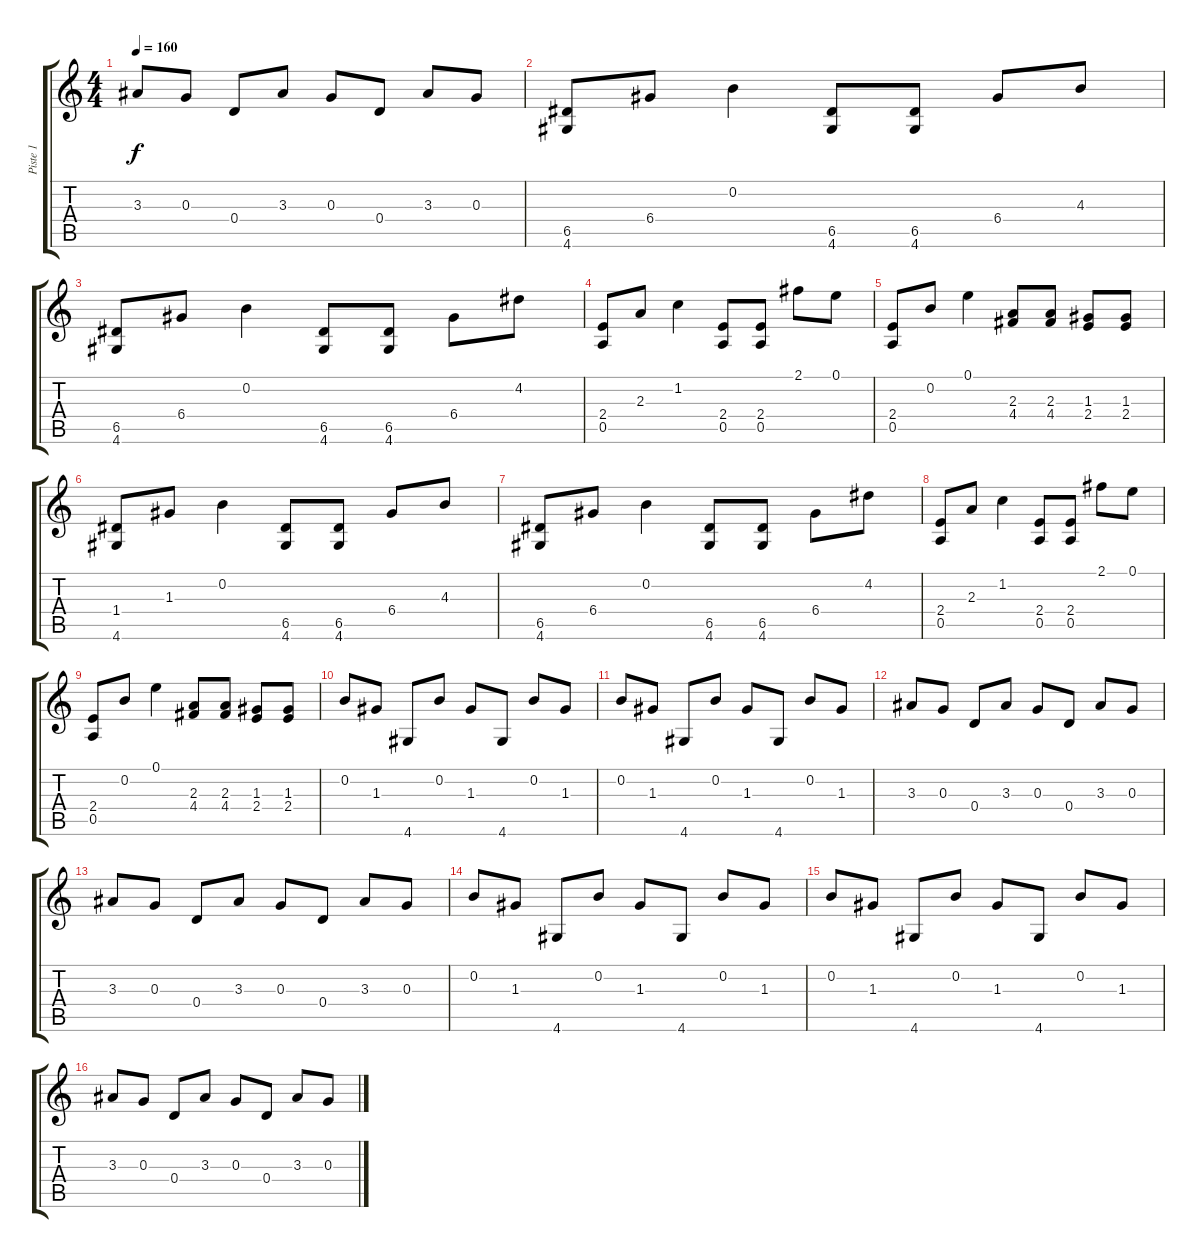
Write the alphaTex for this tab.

\track ("Piste 1" "Piste 1") {instrument distortionguitar}
\staff {score tabs}
\tuning (E4 B3 G3 D3 A2 E2) {hide}
\ts (4 4)
\tempo 160
\clef g2
\ks c
3.3.8{dy f} 0.3.8 0.4.8 3.3.8 0.3.8 0.4.8 3.3.8 0.3.8 |
(6.5 4.6).8 6.4.8 0.2.4 (6.5 4.6).8 (6.5 4.6).8 6.4.8 4.3.8 |
(6.5 4.6).8 6.4.8 0.2.4 (6.5 4.6).8 (6.5 4.6).8 6.4.8 4.2.8 |
(2.4 0.5).8 2.3.8 1.2.4 (2.4 0.5).8 (2.4 0.5).8 2.1.8 0.1.8 |
(2.4 0.5).8 0.2.8 0.1.4 (2.3 4.4).8 (2.3 4.4).8 (1.3 2.4).8 (1.3 2.4).8 |
(1.4 4.6).8 1.3.8 0.2.4 (6.5 4.6).8 (6.5 4.6).8 6.4.8 4.3.8 |
(6.5 4.6).8 6.4.8 0.2.4 (6.5 4.6).8 (6.5 4.6).8 6.4.8 4.2.8 |
(2.4 0.5).8 2.3.8 1.2.4 (2.4 0.5).8 (2.4 0.5).8 2.1.8 0.1.8 |
(2.4 0.5).8 0.2.8 0.1.4 (2.3 4.4).8 (2.3 4.4).8 (1.3 2.4).8 (1.3 2.4).8 |
0.2.8 1.3.8 4.6.8 0.2.8 1.3.8 4.6.8 0.2.8 1.3.8 |
0.2.8 1.3.8 4.6.8 0.2.8 1.3.8 4.6.8 0.2.8 1.3.8 |
3.3.8 0.3.8 0.4.8 3.3.8 0.3.8 0.4.8 3.3.8 0.3.8 |
3.3.8 0.3.8 0.4.8 3.3.8 0.3.8 0.4.8 3.3.8 0.3.8 |
0.2.8 1.3.8 4.6.8 0.2.8 1.3.8 4.6.8 0.2.8 1.3.8 |
0.2.8 1.3.8 4.6.8 0.2.8 1.3.8 4.6.8 0.2.8 1.3.8 |
3.3.8 0.3.8 0.4.8 3.3.8 0.3.8 0.4.8 3.3.8 0.3.8
